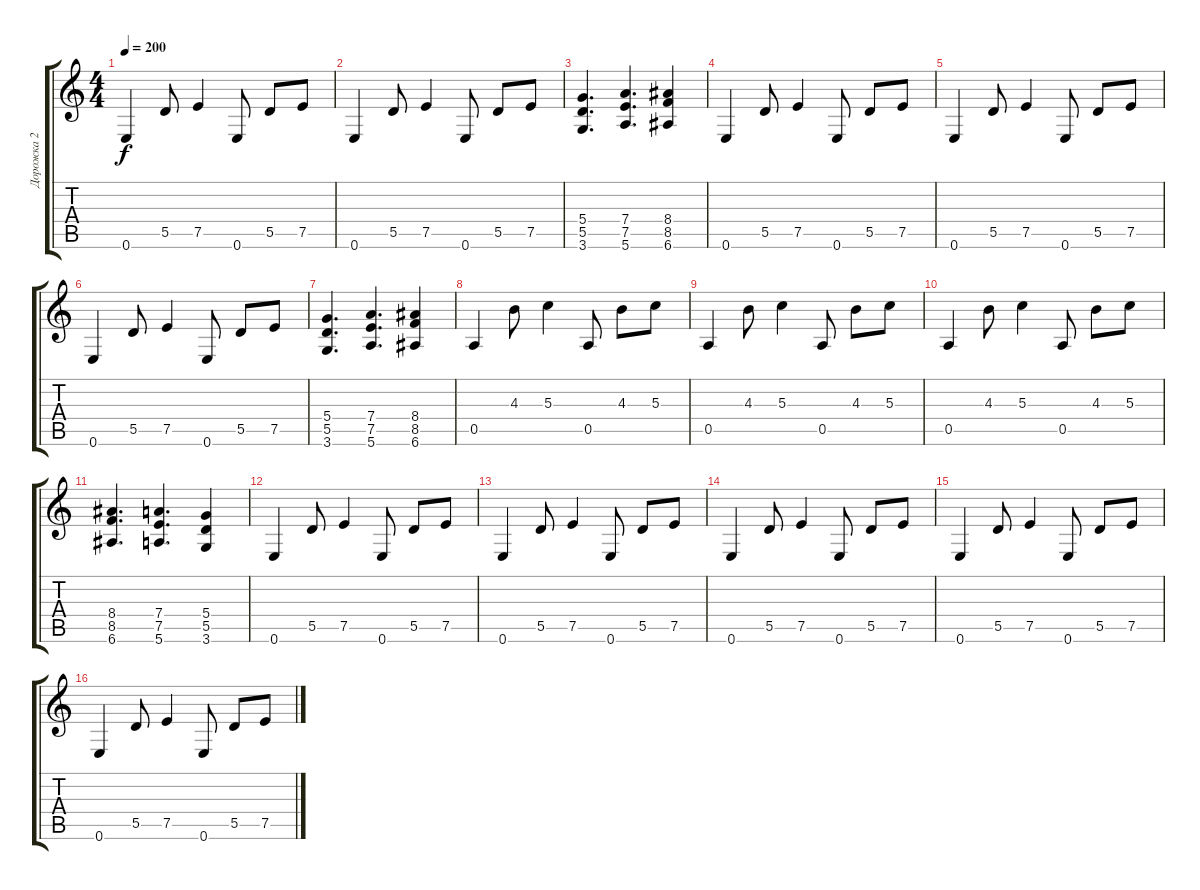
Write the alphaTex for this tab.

\track ("Дорожка 2" "Дорожка 2") {instrument distortionguitar}
\staff {score tabs}
\tuning (E4 B3 G3 D3 A2 E2) {hide}
\ts (4 4)
\tempo 200
\clef g2
\ks c
0.6.4{dy f} 5.5.8 7.5.4 0.6.8 5.5.8 7.5.8 |
0.6.4 5.5.8 7.5.4 0.6.8 5.5.8 7.5.8 |
(5.4 5.5 3.6).4{d} (7.4 7.5 5.6).4{d} (8.4 8.5 6.6).4 |
0.6.4 5.5.8 7.5.4 0.6.8 5.5.8 7.5.8 |
0.6.4 5.5.8 7.5.4 0.6.8 5.5.8 7.5.8 |
0.6.4 5.5.8 7.5.4 0.6.8 5.5.8 7.5.8 |
(5.4 5.5 3.6).4{d} (7.4 7.5 5.6).4{d} (8.4 8.5 6.6).4 |
0.5.4 4.3.8 5.3.4 0.5.8 4.3.8 5.3.8 |
0.5.4 4.3.8 5.3.4 0.5.8 4.3.8 5.3.8 |
0.5.4 4.3.8 5.3.4 0.5.8 4.3.8 5.3.8 |
(8.4 8.5 6.6).4{d} (7.4 7.5 5.6).4{d} (5.4 5.5 3.6).4 |
0.6.4 5.5.8 7.5.4 0.6.8 5.5.8 7.5.8 |
0.6.4 5.5.8 7.5.4 0.6.8 5.5.8 7.5.8 |
0.6.4 5.5.8 7.5.4 0.6.8 5.5.8 7.5.8 |
0.6.4 5.5.8 7.5.4 0.6.8 5.5.8 7.5.8 |
0.6.4 5.5.8 7.5.4 0.6.8 5.5.8 7.5.8
